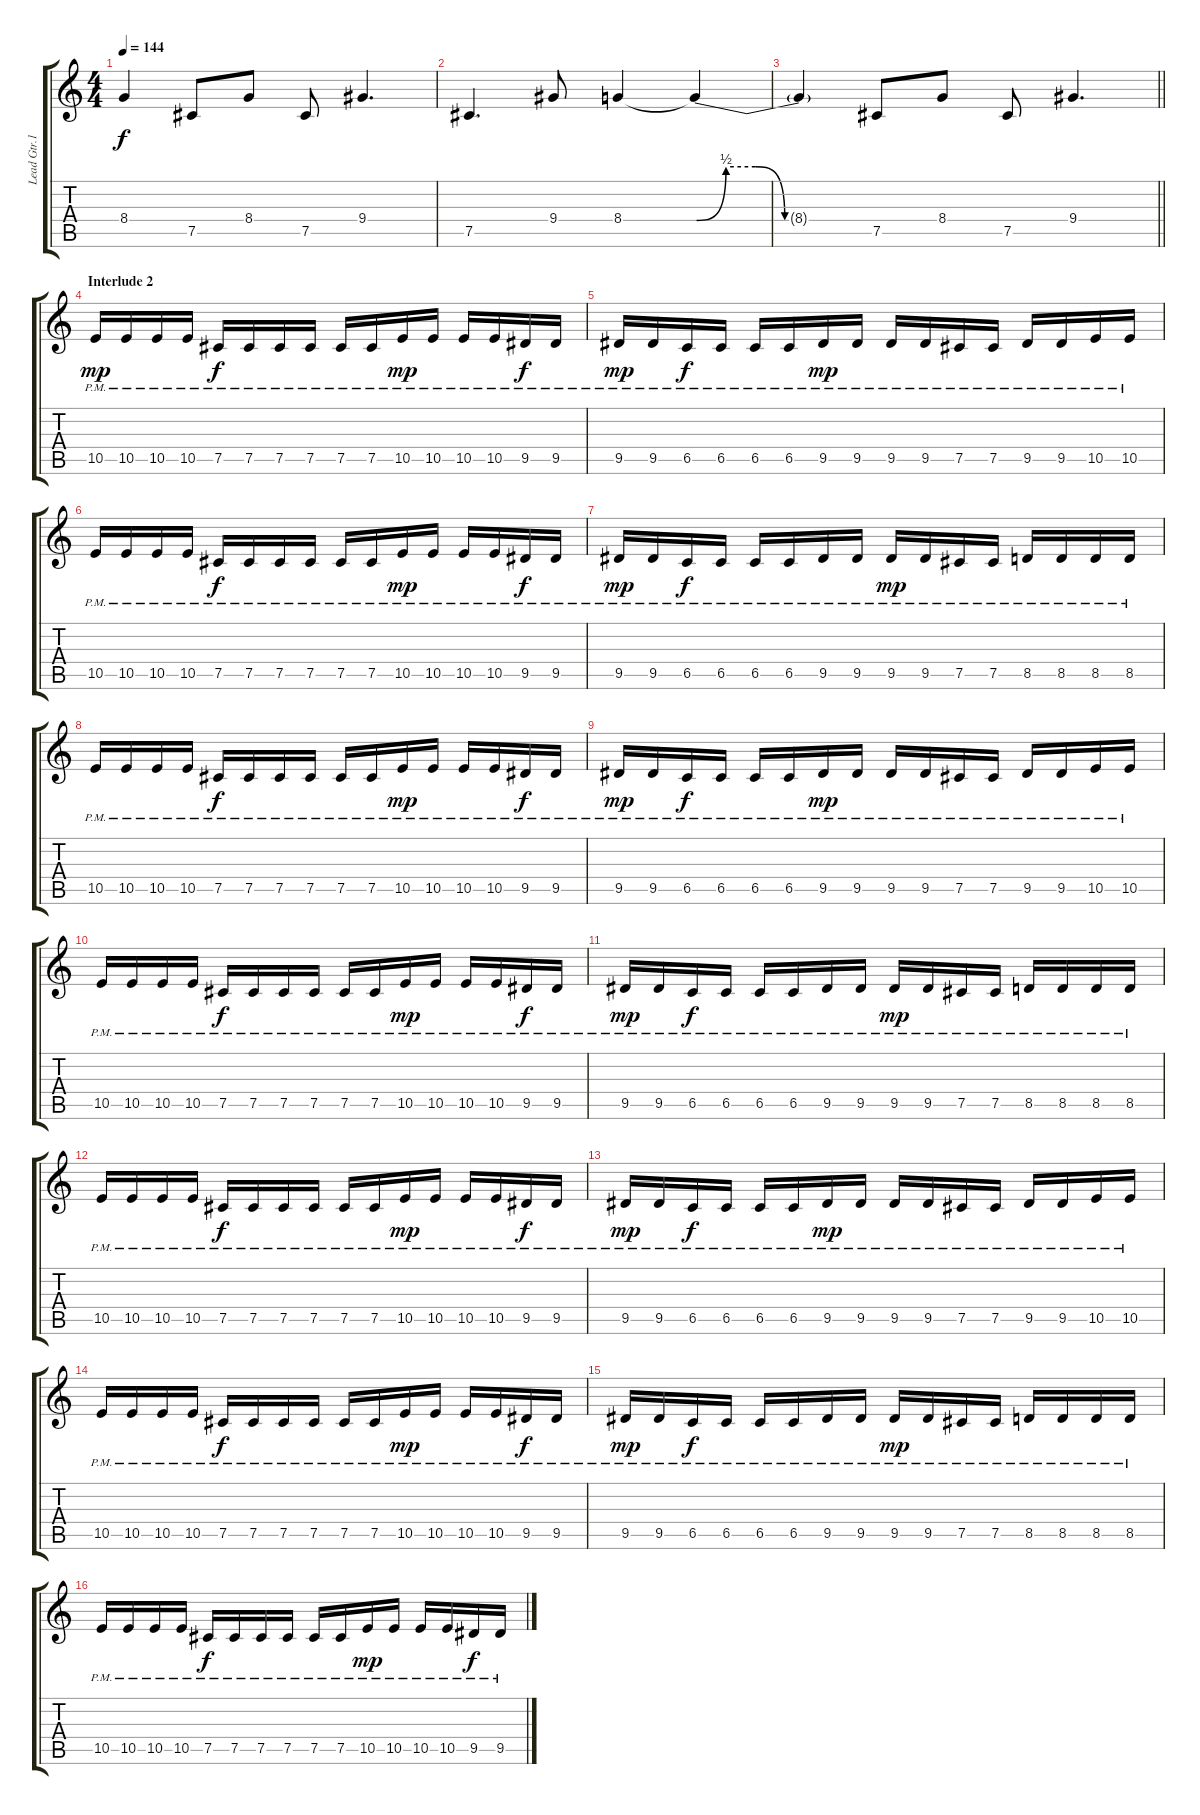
\track ("Lead Gtr.1" "Lead Gtr.1") {instrument distortionguitar}
\staff {score tabs}
\tuning (Db4 Ab3 E3 B2 Gb2 Db2) {hide}
\ts (4 4)
\tempo 144
\clef g2
\ks c
8.4{t}.4{dy f} 7.5.8 8.4.8 7.5.8 9.4.4{d} |
7.5.4{d} 9.4.8 8.4.4 8.4{be (custom 0 0 10 2 20 2 30 0 60 0) t}.4 |
\barLineRight lightlight
8.4{t}.4 7.5.8 8.4.8 7.5.8 9.4.4{d} |
\section ("" "Interlude 2")
10.5{pm}.16{dy mp} 10.5{pm}.16 10.5{pm}.16 10.5{pm}.16 7.5{pm}.16{dy f} 7.5{pm}.16 7.5{pm}.16 7.5{pm}.16 7.5{pm}.16 7.5{pm}.16 10.5{pm}.16{dy mp} 10.5{pm}.16 10.5{pm}.16 10.5{pm}.16 9.5{pm}.16{dy f} 9.5{pm}.16 |
9.5{pm}.16{dy mp} 9.5{pm}.16 6.5{pm}.16{dy f} 6.5{pm}.16 6.5{pm}.16 6.5{pm}.16 9.5{pm}.16{dy mp} 9.5{pm}.16 9.5{pm}.16 9.5{pm}.16 7.5{pm}.16 7.5{pm}.16 9.5{pm}.16 9.5{pm}.16 10.5{pm}.16 10.5{pm}.16 |
10.5{pm}.16 10.5{pm}.16 10.5{pm}.16 10.5{pm}.16 7.5{pm}.16{dy f} 7.5{pm}.16 7.5{pm}.16 7.5{pm}.16 7.5{pm}.16 7.5{pm}.16 10.5{pm}.16{dy mp} 10.5{pm}.16 10.5{pm}.16 10.5{pm}.16 9.5{pm}.16{dy f} 9.5{pm}.16 |
9.5{pm}.16{dy mp} 9.5{pm}.16 6.5{pm}.16{dy f} 6.5{pm}.16 6.5{pm}.16 6.5{pm}.16 9.5{pm}.16 9.5{pm}.16 9.5{pm}.16{dy mp} 9.5{pm}.16 7.5{pm}.16 7.5{pm}.16 8.5{pm}.16 8.5{pm}.16 8.5{pm}.16 8.5{pm}.16 |
10.5{pm}.16 10.5{pm}.16 10.5{pm}.16 10.5{pm}.16 7.5{pm}.16{dy f} 7.5{pm}.16 7.5{pm}.16 7.5{pm}.16 7.5{pm}.16 7.5{pm}.16 10.5{pm}.16{dy mp} 10.5{pm}.16 10.5{pm}.16 10.5{pm}.16 9.5{pm}.16{dy f} 9.5{pm}.16 |
9.5{pm}.16{dy mp} 9.5{pm}.16 6.5{pm}.16{dy f} 6.5{pm}.16 6.5{pm}.16 6.5{pm}.16 9.5{pm}.16{dy mp} 9.5{pm}.16 9.5{pm}.16 9.5{pm}.16 7.5{pm}.16 7.5{pm}.16 9.5{pm}.16 9.5{pm}.16 10.5{pm}.16 10.5{pm}.16 |
10.5{pm}.16 10.5{pm}.16 10.5{pm}.16 10.5{pm}.16 7.5{pm}.16{dy f} 7.5{pm}.16 7.5{pm}.16 7.5{pm}.16 7.5{pm}.16 7.5{pm}.16 10.5{pm}.16{dy mp} 10.5{pm}.16 10.5{pm}.16 10.5{pm}.16 9.5{pm}.16{dy f} 9.5{pm}.16 |
9.5{pm}.16{dy mp} 9.5{pm}.16 6.5{pm}.16{dy f} 6.5{pm}.16 6.5{pm}.16 6.5{pm}.16 9.5{pm}.16 9.5{pm}.16 9.5{pm}.16{dy mp} 9.5{pm}.16 7.5{pm}.16 7.5{pm}.16 8.5{pm}.16 8.5{pm}.16 8.5{pm}.16 8.5{pm}.16 |
10.5{pm}.16 10.5{pm}.16 10.5{pm}.16 10.5{pm}.16 7.5{pm}.16{dy f} 7.5{pm}.16 7.5{pm}.16 7.5{pm}.16 7.5{pm}.16 7.5{pm}.16 10.5{pm}.16{dy mp} 10.5{pm}.16 10.5{pm}.16 10.5{pm}.16 9.5{pm}.16{dy f} 9.5{pm}.16 |
9.5{pm}.16{dy mp} 9.5{pm}.16 6.5{pm}.16{dy f} 6.5{pm}.16 6.5{pm}.16 6.5{pm}.16 9.5{pm}.16{dy mp} 9.5{pm}.16 9.5{pm}.16 9.5{pm}.16 7.5{pm}.16 7.5{pm}.16 9.5{pm}.16 9.5{pm}.16 10.5{pm}.16 10.5{pm}.16 |
10.5{pm}.16 10.5{pm}.16 10.5{pm}.16 10.5{pm}.16 7.5{pm}.16{dy f} 7.5{pm}.16 7.5{pm}.16 7.5{pm}.16 7.5{pm}.16 7.5{pm}.16 10.5{pm}.16{dy mp} 10.5{pm}.16 10.5{pm}.16 10.5{pm}.16 9.5{pm}.16{dy f} 9.5{pm}.16 |
9.5{pm}.16{dy mp} 9.5{pm}.16 6.5{pm}.16{dy f} 6.5{pm}.16 6.5{pm}.16 6.5{pm}.16 9.5{pm}.16 9.5{pm}.16 9.5{pm}.16{dy mp} 9.5{pm}.16 7.5{pm}.16 7.5{pm}.16 8.5{pm}.16 8.5{pm}.16 8.5{pm}.16 8.5{pm}.16 |
10.5{pm}.16 10.5{pm}.16 10.5{pm}.16 10.5{pm}.16 7.5{pm}.16{dy f} 7.5{pm}.16 7.5{pm}.16 7.5{pm}.16 7.5{pm}.16 7.5{pm}.16 10.5{pm}.16{dy mp} 10.5{pm}.16 10.5{pm}.16 10.5{pm}.16 9.5{pm}.16{dy f} 9.5{pm}.16
